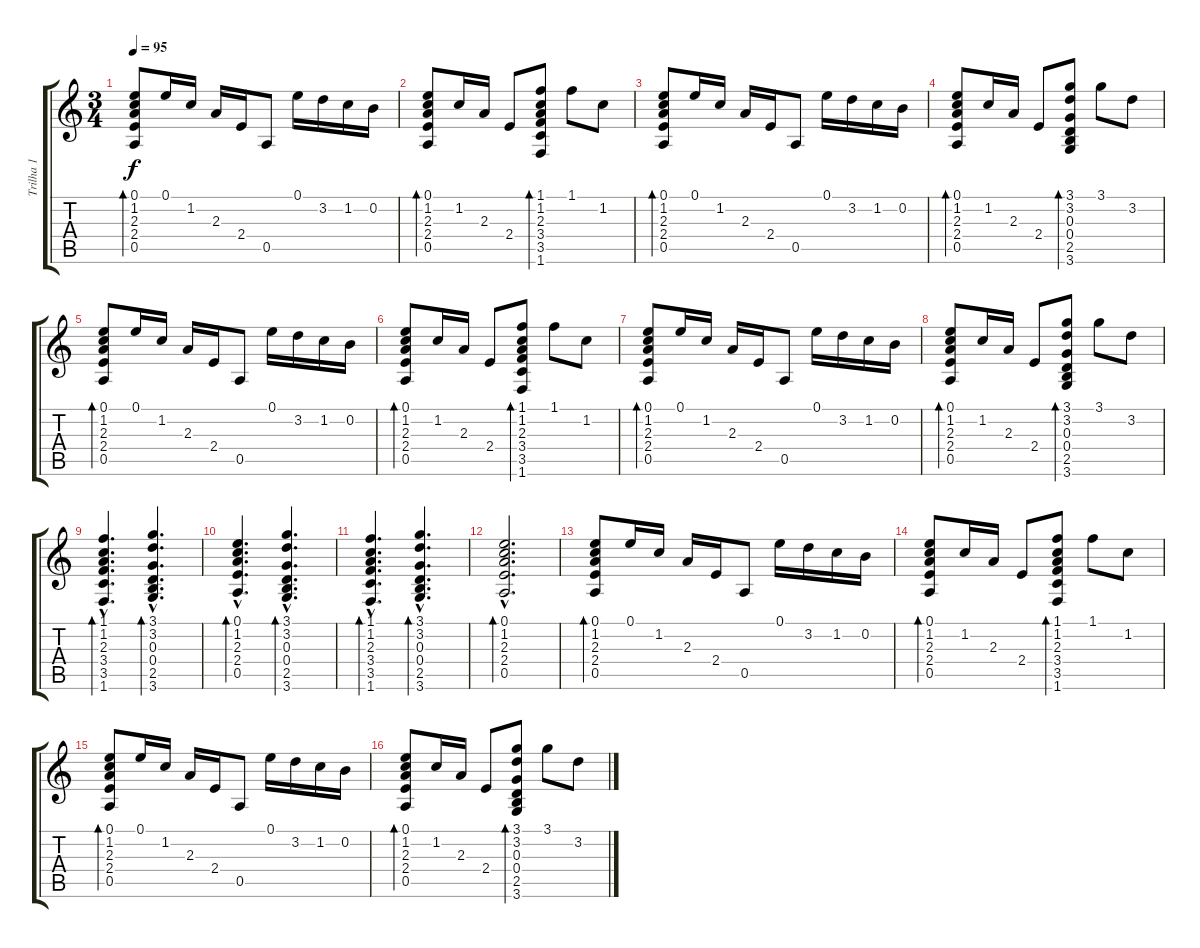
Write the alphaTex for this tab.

\track ("Trilha 1" "Trilha 1") {instrument acousticguitarsteel}
\staff {score tabs}
\tuning (E4 B3 G3 D3 A2 E2) {hide}
\ts (3 4)
\tempo 95
\clef g2
\ks c
(0.1 1.2 2.3 2.4 0.5).8{bd 240 dy f} 0.1.16 1.2.16 2.3.16 2.4.16 0.5.8 0.1.16 3.2.16 1.2.16 0.2.16 |
(0.1 1.2 2.3 2.4 0.5).8{bd 240} 1.2.16 2.3.16 2.4.8 (1.1 1.2 2.3 3.4 3.5 1.6).8{bd 240} 1.1.8 1.2.8 |
(0.1 1.2 2.3 2.4 0.5).8{bd 240} 0.1.16 1.2.16 2.3.16 2.4.16 0.5.8 0.1.16 3.2.16 1.2.16 0.2.16 |
(0.1 1.2 2.3 2.4 0.5).8{bd 240} 1.2.16 2.3.16 2.4.8 (3.1 3.2 0.3 0.4 2.5 3.6).8{bd 240} 3.1.8 3.2.8 |
(0.1 1.2 2.3 2.4 0.5).8{bd 240} 0.1.16 1.2.16 2.3.16 2.4.16 0.5.8 0.1.16 3.2.16 1.2.16 0.2.16 |
(0.1 1.2 2.3 2.4 0.5).8{bd 240} 1.2.16 2.3.16 2.4.8 (1.1 1.2 2.3 3.4 3.5 1.6).8{bd 240} 1.1.8 1.2.8 |
(0.1 1.2 2.3 2.4 0.5).8{bd 240} 0.1.16 1.2.16 2.3.16 2.4.16 0.5.8 0.1.16 3.2.16 1.2.16 0.2.16 |
(0.1 1.2 2.3 2.4 0.5).8{bd 240} 1.2.16 2.3.16 2.4.8 (3.1 3.2 0.3 0.4 2.5 3.6).8{bd 240} 3.1.8 3.2.8 |
(1.1{hac} 1.2{hac} 2.3{hac} 3.4{hac} 3.5{hac} 1.6{hac}).4{d bd 240} (3.1{hac} 3.2{hac} 0.3{hac} 0.4{hac} 2.5{hac} 3.6{hac}).4{d bd 120} |
(0.1{hac} 1.2{hac} 2.3{hac} 2.4{hac} 0.5{hac}).4{d bd 120} (3.1{hac} 3.2{hac} 0.3{hac} 0.4{hac} 2.5{hac} 3.6{hac}).4{d bd 120} |
(1.1{hac} 1.2{hac} 2.3{hac} 3.4{hac} 3.5{hac} 1.6{hac}).4{d bd 120} (3.1{hac} 3.2{hac} 0.3{hac} 0.4{hac} 2.5{hac} 3.6{hac}).4{d bd 120} |
(0.1{hac} 1.2{hac} 2.3{hac} 2.4{hac} 0.5{hac}).2{d bd 120} |
(0.1 1.2 2.3 2.4 0.5).8{bd 240} 0.1.16 1.2.16 2.3.16 2.4.16 0.5.8 0.1.16 3.2.16 1.2.16 0.2.16 |
(0.1 1.2 2.3 2.4 0.5).8{bd 240} 1.2.16 2.3.16 2.4.8 (1.1 1.2 2.3 3.4 3.5 1.6).8{bd 240} 1.1.8 1.2.8 |
(0.1 1.2 2.3 2.4 0.5).8{bd 240} 0.1.16 1.2.16 2.3.16 2.4.16 0.5.8 0.1.16 3.2.16 1.2.16 0.2.16 |
(0.1 1.2 2.3 2.4 0.5).8{bd 240} 1.2.16 2.3.16 2.4.8 (3.1 3.2 0.3 0.4 2.5 3.6).8{bd 240} 3.1.8 3.2.8
